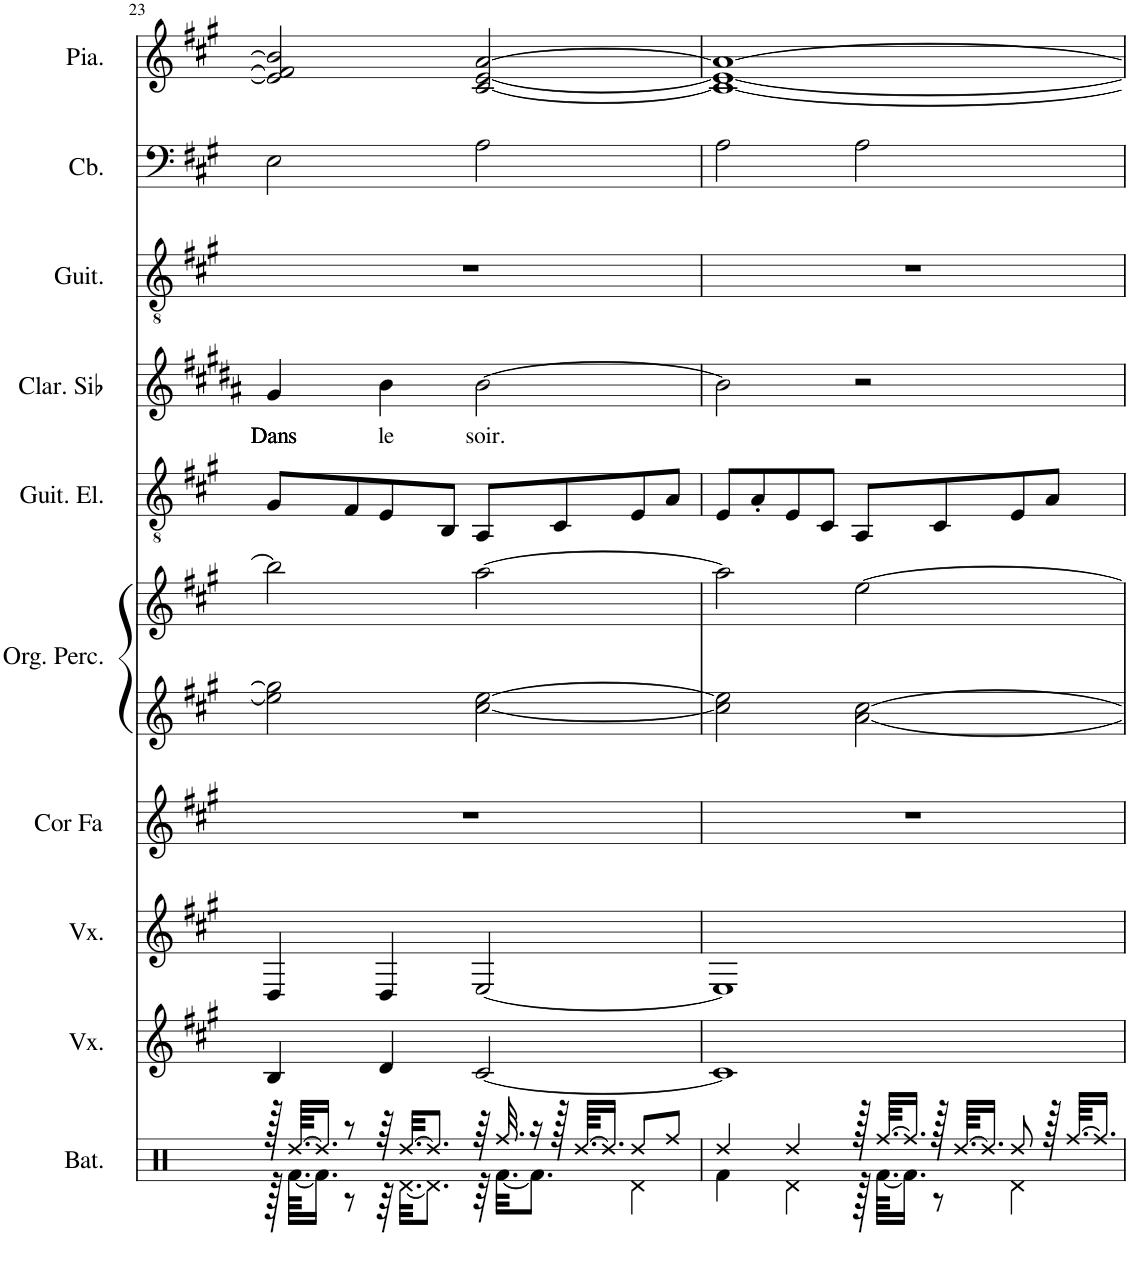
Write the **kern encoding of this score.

**kern	**kern	**kern	**kern	**kern	**kern	**kern	**kern	**text	**kern	**kern	**kern
*part10	*part9	*part8	*part7	*part6	*part6	*part5	*part4	*part4	*part3	*part2	*part1
*staff11	*staff10	*staff9	*staff8	*staff7	*staff6	*staff5	*staff4	*staff4	*staff3	*staff2	*staff1
*I"Batterie	*I"Voix	*I"Voix	*I"Cor en Fa	*I"Orgue percussif	*	*I"Guitare électrique	*I"Clarinette en Sib	*	*I"Guitare acoustique	*I"Contrebasse	*I"Piano
*I'Bat.	*I'Vx.	*I'Vx.	*I'Cor Fa	*I'Org. Perc.	*	*I'Guit. El.	*I'Clar. Sib	*	*I'Guit.	*I'Cb.	*I'Pia.
!!LO:PB:g=z
*clefX	*clefG2	*clefG2	*clefG2	*clefG2	*clefG2	*clefGv2	*clefG2	*	*clefGv2	*clefF4	*clefG2
*	*	*	*Trd4c7	*	*	*	*Trd1c2	*	*	*Trd7c12	*
*k[]	*k[f#c#g#]	*k[f#c#g#]	*k[f#c#g#]	*k[f#c#g#]	*k[f#c#g#]	*k[f#c#g#]	*k[f#c#g#d#a#]	*	*k[f#c#g#]	*k[f#c#g#]	*k[f#c#g#]
*M4/4	*M4/4	*M4/4	*M4/4	*M4/4	*M4/4	*M4/4	*M4/4	*	*M4/4	*M4/4	*M4/4
=23	=23	=23	=23	=23	=23	=23	=23	=23	=23	=23	=23
*^	*	*	*	*	*	*	*	*	*	*	*
!	!	!	!	!	!	!	!	!	!LO:LY:b	!	!	!
128r	128r	4B/	4D/	1r	2ee\] 2gg#\]	2bb\]	8G#/L	4g#/	Dans	1r	2E\	2e/] 2f#/] 2b/]
[64.Rdd/KKLL	[64.Rf\KKLL	.	.	.	.	.	.	.	.	.	.	.
16.Rdd/JJ]	16.Rf\JJ]	.	.	.	.	.	.	.	.	.	.	.
8r	8r	.	.	.	.	.	8F#/	.	.	.	.	.
!	!	!	!	!	!	!	!	!	!LO:LY:b	!	!	!
64r	64r	4d/	4D/	.	.	.	8E/	4b\	le	.	.	.
[32.Rdd/KKL	[32.Rd\KKL	.	.	.	.	.	.	.	.	.	.	.
8.Rdd/J]	8.Rd\J]	.	.	.	.	.	.	.	.	.	.	.
.	.	.	.	.	.	.	8BB/J	.	.	.	.	.
!	!	!	!	!	!	!	!	!	!LO:LY:b	!	!	!
64r	64r	[2c#/	[2E/	.	[2cc#\ [2ee\	[2aa\	8AA/L	[2b\	soir.	.	2A\	[2c#/ [2e/ [2a/
32.Rff/	[32.Rf\KKL	.	.	.	.	.	.	.	.	.	.	.
16r	8.Rf\J]	.	.	.	.	.	.	.	.	.	.	.
128r	.	.	.	.	.	.	8C#/	.	.	.	.	.
[64.Rdd/KKLL	.	.	.	.	.	.	.	.	.	.	.	.
16.Rdd/JJ]	.	.	.	.	.	.	.	.	.	.	.	.
8Rdd/L	4Rd\	.	.	.	.	.	8E/	.	.	.	.	.
8Rff/J	.	.	.	.	.	.	8A/J	.	.	.	.	.
=24	=24	=24	=24	=24	=24	=24	=24	=24	=24	=24	=24	=24
4Rdd/	4Rf\	1c#]	1E]	1r	2cc#\] 2ee\]	2aa\]	8E/L	2b\]	.	1r	2A\	1c#_ 1e_ 1a_
.	.	.	.	.	.	.	8A'/	.	.	.	.	.
4Rdd/	4Rd\	.	.	.	.	.	8E/	.	.	.	.	.
.	.	.	.	.	.	.	8C#/J	.	.	.	.	.
128r	128r	.	.	.	[2a\ [2cc#\	[2ee\	8AA/L	2r	.	.	2A\	.
[64.Rff/KKLL	[64.Rf\KKLL	.	.	.	.	.	.	.	.	.	.	.
16.Rff/JJ]	16.Rf\JJ]	.	.	.	.	.	.	.	.	.	.	.
128r	8r	.	.	.	.	.	8C#/	.	.	.	.	.
[64.Rdd/KKLL	.	.	.	.	.	.	.	.	.	.	.	.
16.Rdd/JJ]	.	.	.	.	.	.	.	.	.	.	.	.
8Rdd/	4Rd\	.	.	.	.	.	8E/	.	.	.	.	.
128r	.	.	.	.	.	.	8A/J	.	.	.	.	.
[64.Rff/KKLL	.	.	.	.	.	.	.	.	.	.	.	.
16.Rff/JJ]	.	.	.	.	.	.	.	.	.	.	.	.
*v	*v	*	*	*	*	*	*	*	*	*	*	*
=	=	=	=	=	=	=	=	=	=	=	=
*-	*-	*-	*-	*-	*-	*-	*-	*-	*-	*-	*-
